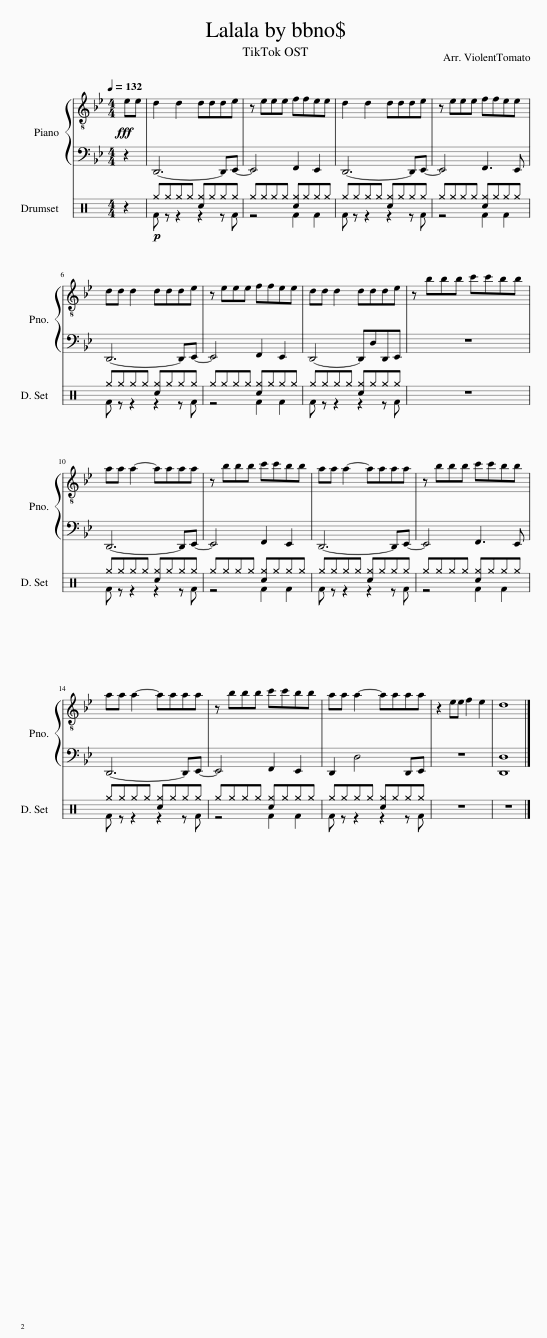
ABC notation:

X:1
%%score { 1 | 2 } ( 3 4 )
L:1/8
Q:1/4=132
M:4/4
I:linebreak $
K:Bb
V:1 treble-8
V:2 bass
V:3 perc
K:none
V:4 perc
K:none
V:1
!fff! ee | d2 d2 ddde | z eee ffee | d2 d2 ddde | z eee ffee |$ %5
 dd d2 ddde | z eee ffee | dd d2 ddde | z bbb c'c'bb |$ aa a2- aaaa | %10
 z bbb c'c'bb | aa a2- aaaa | z bbb c'c'bb |$ aa a2- aaaa | z bbb c'c'bb | %15
 aa a2- aaaa | z2 ee f2 e2 | d8 |] %18
V:2
 z2 | D,,6- D,,E,,- | E,,4 F,,2 E,,2 | D,,6- D,,E,,- | E,,4 F,,3 E,, |$ %5
 D,,6- D,,E,,- | E,,4 F,,2 E,,2 | D,,4- D,,D,D,,E,, | z8 |$ D,,6- D,,E,,- | %10
 E,,4 F,,2 E,,2 | D,,6- D,,E,,- | E,,4 F,,3 E,, |$ D,,6- D,,E,,- | E,,4 F,,2 E,,2 | %15
 D,,2 D,4 D,,E,, | z8 | [D,,D,]8 |] %18
V:3
[K:C] z2 |!p! ^g^g^g^g [c^g]^g^g^g | ^g^g^g^g [c^g]^g^g^g | ^g^g^g^g [c^g]^g^g^g | ^g^g^g^g [c^g]^g^g^g |$ %5
 ^g^g^g^g [c^g]^g^g^g | ^g^g^g^g [c^g]^g^g^g | ^g^g^g^g [c^g]^g^g^g | z8 |$ ^g^g^g^g [c^g]^g^g^g | %10
 ^g^g^g^g [c^g]^g^g^g | ^g^g^g^g [c^g]^g^g^g | ^g^g^g^g [c^g]^g^g^g |$ ^g^g^g^g [c^g]^g^g^g | ^g^g^g^g [c^g]^g^g^g | %15
 ^g^g^g^g [c^g]^g^g^g | z8 | z8 |] %18
V:4
[K:C] x2 | F z z2 z2 z F | z4 F2 F2 | F z z2 z2 z F | z4 F2 F2 |$ %5
 F z z2 z2 z F | z4 F2 F2 | F z z2 z2 z F | x8 |$ F z z2 z2 z F | %10
 z4 F2 F2 | F z z2 z2 z F | z4 F2 F2 |$ F z z2 z2 z F | z4 F2 F2 | %15
 F z z2 z2 z F | x8 | x8 |] %18
